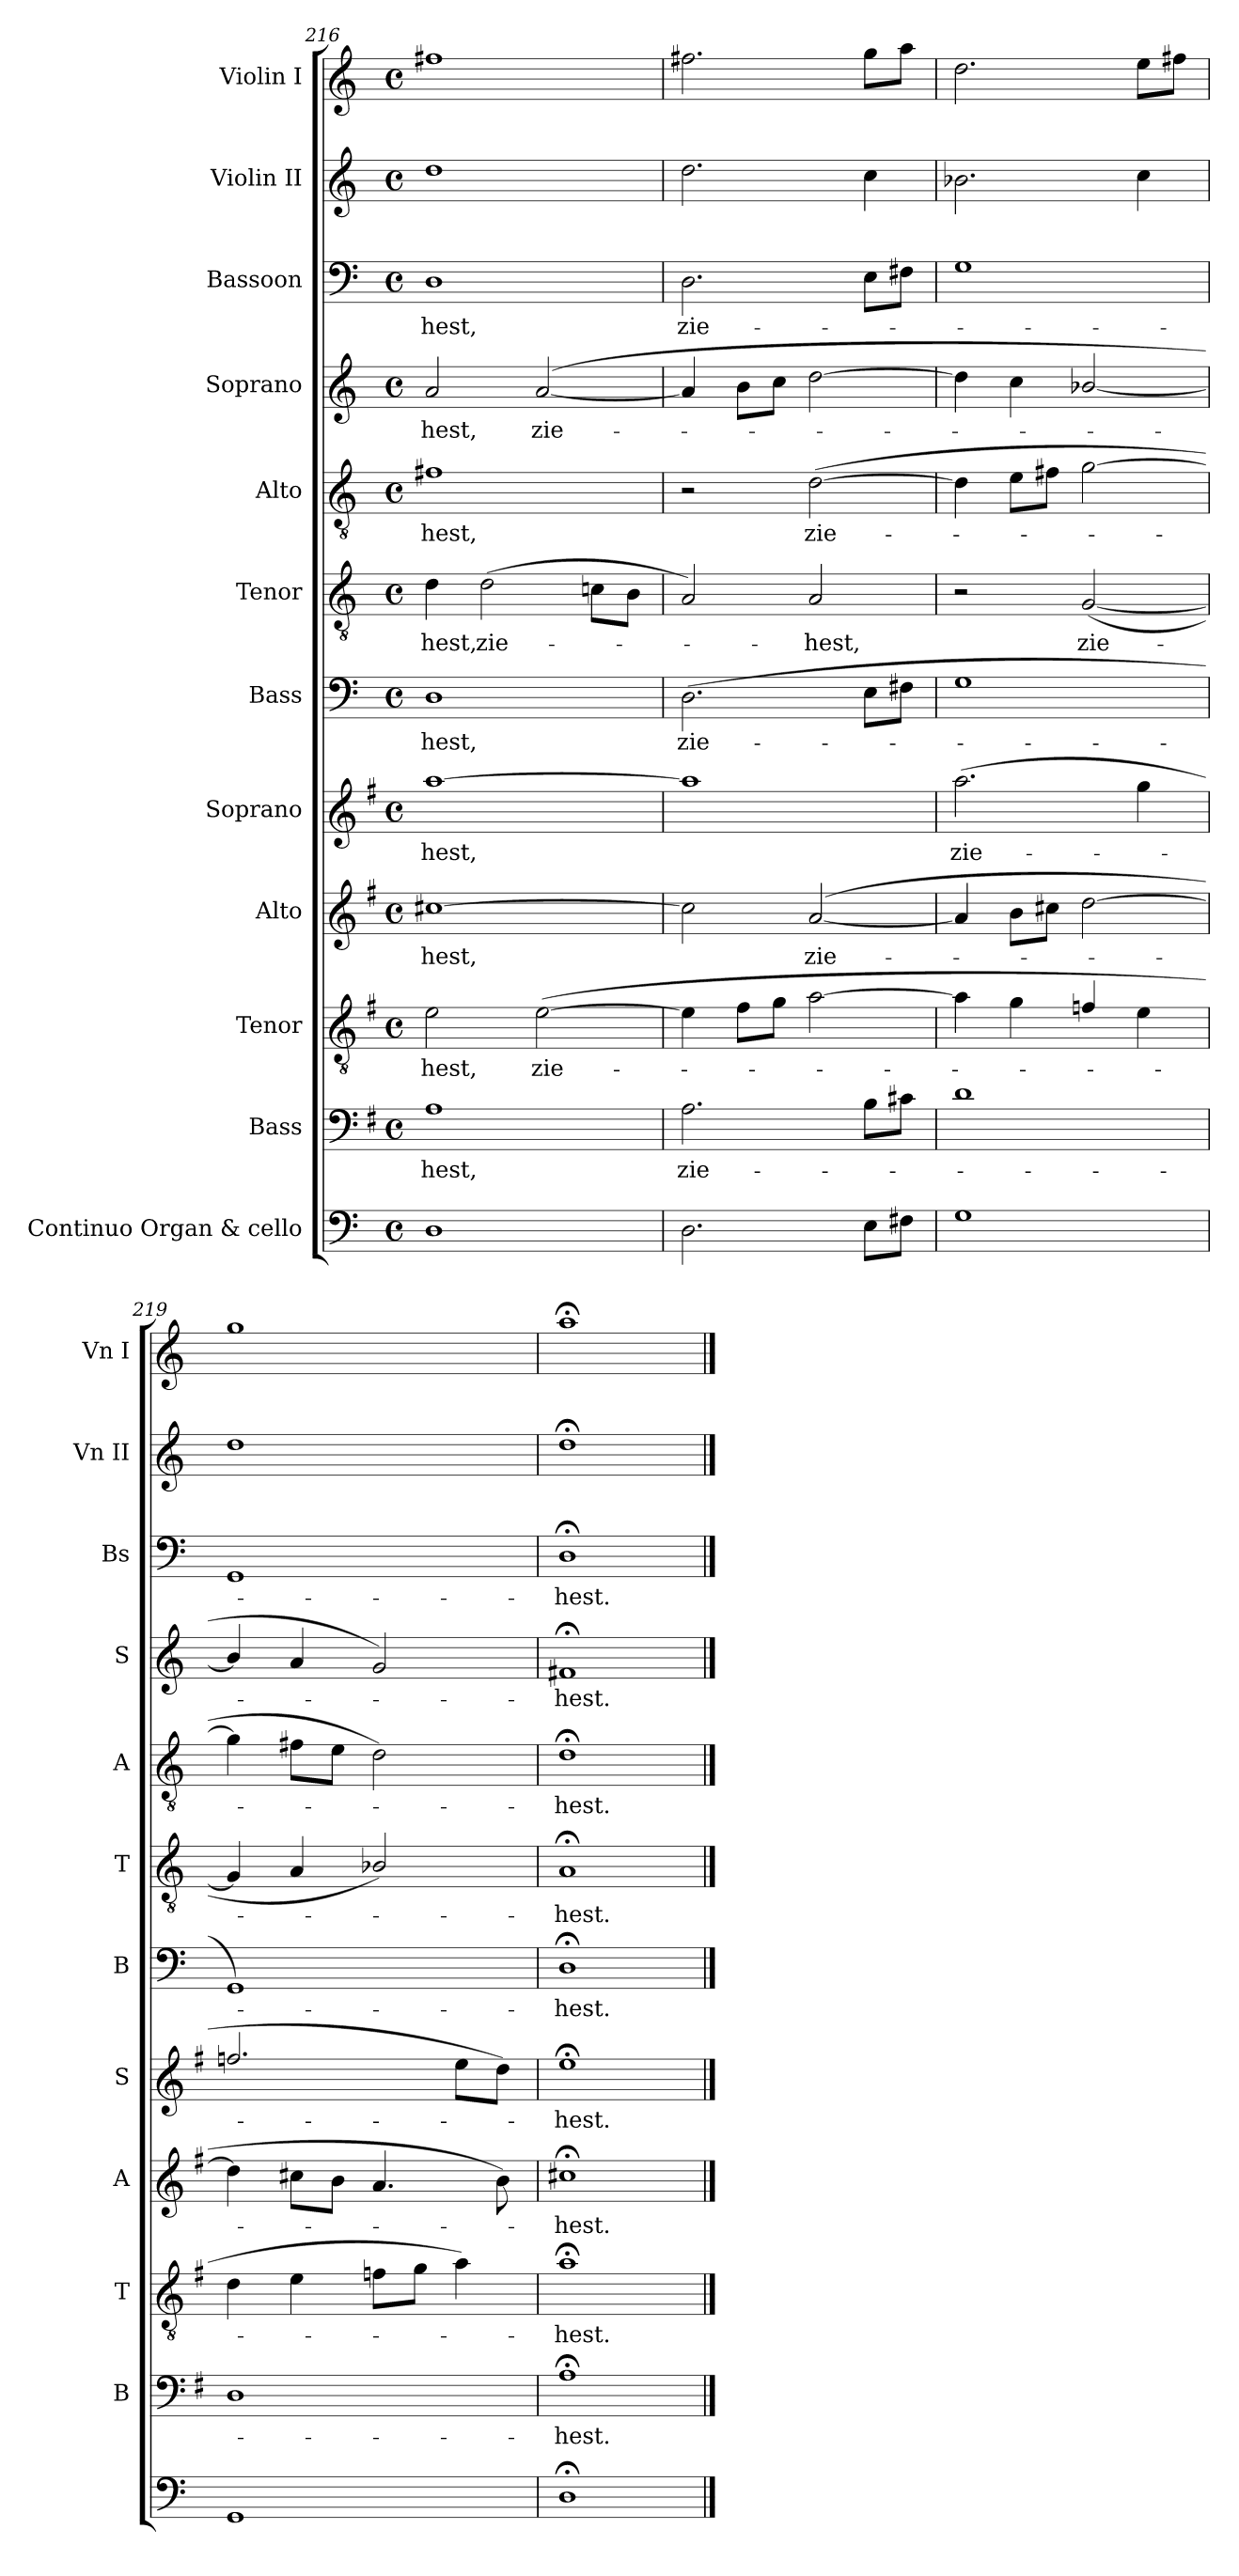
**kern	**kern	**text	**kern	**text	**kern	**text	**kern	**text	**kern	**text	**kern	**text	**kern	**text	**kern	**text	**kern	**text	**kern	**kern
*part12	*part11	*part11	*part10	*part10	*part9	*part9	*part8	*part8	*part7	*part7	*part6	*part6	*part5	*part5	*part4	*part4	*part3	*part3	*part2	*part1
*staff12	*staff11	*staff11	*staff10	*staff10	*staff9	*staff9	*staff8	*staff8	*staff7	*staff7	*staff6	*staff6	*staff5	*staff5	*staff4	*staff4	*staff3	*staff3	*staff2	*staff1
*I"Continuo Organ & cello	*I"Bass	*	*I"Tenor	*	*I"Alto	*	*I"Soprano	*	*I"Bass	*	*I"Tenor	*	*I"Alto	*	*I"Soprano	*	*I"Bassoon	*	*I"Violin II	*I"Violin I
*	*I'B	*	*I'T	*	*I'A	*	*I'S	*	*I'B	*	*I'T	*	*I'A	*	*I'S	*	*I'Bs	*	*I'Vn II	*I'Vn I
*clefF4	*clefF4	*	*clefGv2	*	*clefG2	*	*clefG2	*	*clefF4	*	*clefGv2	*	*clefGv2	*	*clefG2	*	*clefF4	*	*clefG2	*clefG2
*	*ITrd4c7	*	*ITrd4c7	*	*ITrd4c7	*	*ITrd4c7	*	*	*	*	*	*	*	*	*	*	*	*	*
*k[]	*k[]	*	*k[]	*	*k[]	*	*k[]	*	*k[]	*	*k[]	*	*k[]	*	*k[]	*	*k[]	*	*k[]	*k[]
*C:	*C:	*	*C:	*	*C:	*	*C:	*	*C:	*	*C:	*	*C:	*	*C:	*	*C:	*	*C:	*C:
*M4/4	*M4/4	*	*M4/4	*	*M4/4	*	*M4/4	*	*M4/4	*	*M4/4	*	*M4/4	*	*M4/4	*	*M4/4	*	*M4/4	*M4/4
*met(c)	*met(c)	*	*met(c)	*	*met(c)	*	*met(c)	*	*met(c)	*	*met(c)	*	*met(c)	*	*met(c)	*	*met(c)	*	*met(c)	*met(c)
=216	=216	=216	=216	=216	=216	=216	=216	=216	=216	=216	=216	=216	=216	=216	=216	=216	=216	=216	=216	=216
!	!	!LO:LY:b	!	!LO:LY:b	!	!LO:LY:b	!	!LO:LY:b	!	!LO:LY:b	!	!LO:LY:b	!	!LO:LY:b	!	!LO:LY:b	!	!LO:LY:b	!	!
1D	1D	-hest,	2A	hest,	[1f#X	hest,	[1dd	hest,	1D	-hest,	4d	hest,	1f#X	-hest,	2a	hest,	1D	-hest,	1dd	1ff#X
!	!	!	!	!	!	!	!	!	!	!	!	!LO:LY:b	!	!	!	!	!	!	!	!
.	.	.	.	.	.	.	.	.	.	.	(>2d	zie-	.	.	.	.	.	.	.	.
!	!	!	!	!LO:LY:b	!	!	!	!	!	!	!	!	!	!	!	!LO:LY:b	!	!	!	!
.	.	.	(>[2A	zie-	.	.	.	.	.	.	.	.	.	.	(<[2a	zie-	.	.	.	.
.	.	.	.	.	.	.	.	.	.	.	8cnL	.	.	.	.	.	.	.	.	.
.	.	.	.	.	.	.	.	.	.	.	8BJ	.	.	.	.	.	.	.	.	.
=217	=217	=217	=217	=217	=217	=217	=217	=217	=217	=217	=217	=217	=217	=217	=217	=217	=217	=217	=217	=217
!	!	!LO:LY:b	!	!	!	!	!	!	!	!LO:LY:b	!	!	!	!	!	!	!	!LO:LY:b	!	!
2.D	2.D	zie-	4A]	.	2f#]	.	1dd]	.	(>2.D	zie-	2A)	.	2r	.	4a]	.	2.D	zie-	2.dd	2.ff#X
.	.	.	8BL	.	.	.	.	.	.	.	.	.	.	.	8bL	.	.	.	.	.
.	.	.	8cJ	.	.	.	.	.	.	.	.	.	.	.	8ccJ	.	.	.	.	.
!	!	!	!	!	!	!LO:LY:b	!	!	!	!	!	!LO:LY:b	!	!LO:LY:b	!	!	!	!	!	!
.	.	.	[2d	.	(<[2d	zie-	.	.	.	.	2A	hest,	(>[2d	zie-	[2dd	.	.	.	.	.
8EL	8EL	.	.	.	.	.	.	.	8EL	.	.	.	.	.	.	.	8EL	.	4cc	8ggL
8F#XJ	8F#XJ	.	.	.	.	.	.	.	8F#XJ	.	.	.	.	.	.	.	8F#XJ	.	.	8aaJ
=218	=218	=218	=218	=218	=218	=218	=218	=218	=218	=218	=218	=218	=218	=218	=218	=218	=218	=218	=218	=218
!	!	!	!	!	!	!	!	!LO:LY:b	!	!	!	!	!	!	!	!	!	!	!	!
1G	1G	.	4d]	.	4d]	.	(<2.dd	zie-	1G	.	2r	.	4d]	.	4dd]	.	1G	.	2.b-X	2.dd
.	.	.	4c	.	8eL	.	.	.	.	.	.	.	8eL	.	4cc	.	.	.	.	.
.	.	.	.	.	8f#XJ	.	.	.	.	.	.	.	8f#XJ	.	.	.	.	.	.	.
!	!	!	!	!	!	!	!	!	!	!	!	!LO:LY:b	!	!	!	!	!	!	!	!
.	.	.	4B-X/	.	[2g	.	.	.	.	.	(<[2G	zie-	[2g	.	[2b-X/	.	.	.	.	.
.	.	.	4A	.	.	.	4cc	.	.	.	.	.	.	.	.	.	.	.	4cc	8eeL
.	.	.	.	.	.	.	.	.	.	.	.	.	.	.	.	.	.	.	.	8ff#XJ
=219	=219	=219	=219	=219	=219	=219	=219	=219	=219	=219	=219	=219	=219	=219	=219	=219	=219	=219	=219	=219
1GG	1GG	.	4G	.	4g]	.	2.b-X/	.	1GG)	.	4G]	.	4g]	.	4b-/]	.	1GG	.	1dd	1gg
.	.	.	4A	.	8f#XL	.	.	.	.	.	4A	.	8f#XL	.	4a	.	.	.	.	.
.	.	.	.	.	8eJ	.	.	.	.	.	.	.	8eJ	.	.	.	.	.	.	.
.	.	.	8B-XL	.	4.d	.	.	.	.	.	2B-X/)	.	2d)	.	2g)	.	.	.	.	.
.	.	.	8cJ	.	.	.	.	.	.	.	.	.	.	.	.	.	.	.	.	.
.	.	.	4d)	.	.	.	8aL	.	.	.	.	.	.	.	.	.	.	.	.	.
.	.	.	.	.	8e)	.	8gJ)	.	.	.	.	.	.	.	.	.	.	.	.	.
=220	=220	=220	=220	=220	=220	=220	=220	=220	=220	=220	=220	=220	=220	=220	=220	=220	=220	=220	=220	=220
!	!	!LO:LY:b	!	!LO:LY:b	!	!LO:LY:b	!	!LO:LY:b	!	!LO:LY:b	!	!LO:LY:b	!	!LO:LY:b	!	!LO:LY:b	!	!LO:LY:b	!	!
1D;<	1D;<	hest.	1d;<	hest.	1f#X;<	hest.	1a;<	hest.	1D;<	hest.	1A;<	hest.	1d;<	hest.	1f#X;<	hest.	1D;<	hest.	1dd;<	1aa;<
==	==	==	==	==	==	==	==	==	==	==	==	==	==	==	==	==	==	==	==	==
*-	*-	*-	*-	*-	*-	*-	*-	*-	*-	*-	*-	*-	*-	*-	*-	*-	*-	*-	*-	*-
